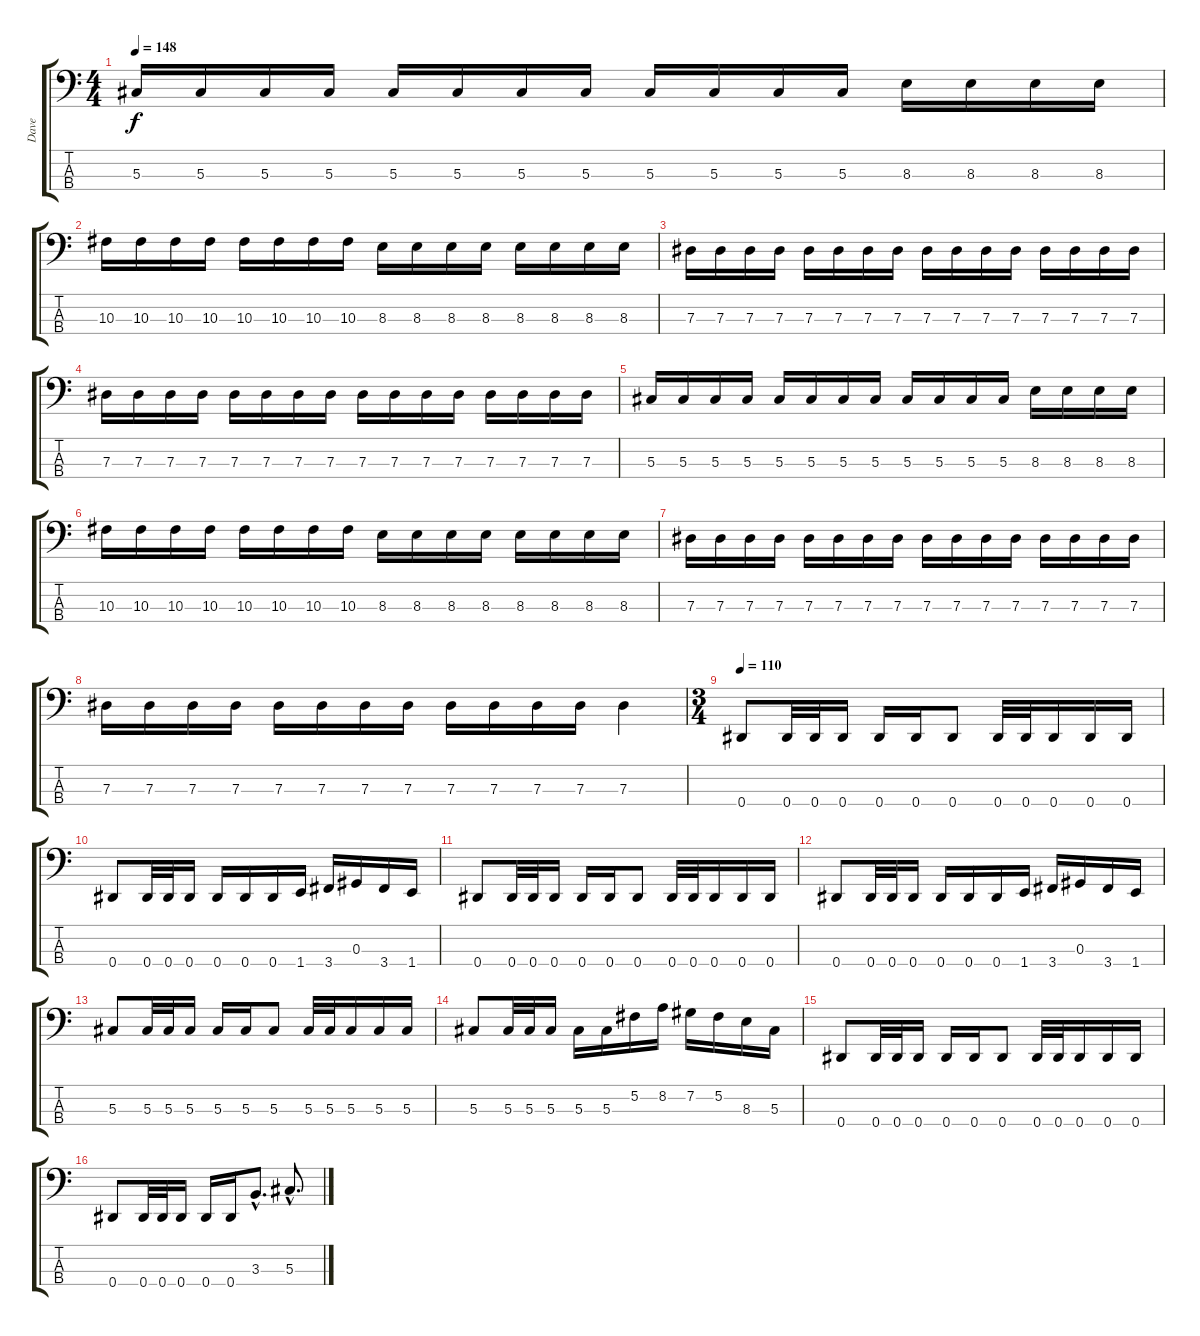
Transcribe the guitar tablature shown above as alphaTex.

\track ("Dave" "Dave") {instrument electricbasspick}
\staff {score tabs}
\tuning (Gb2 Db2 Ab1 Eb1) {hide}
\ts (4 4)
\tempo 148
\clef f4
\ks c
5.3.16{dy f} 5.3.16 5.3.16 5.3.16 5.3.16 5.3.16 5.3.16 5.3.16 5.3.16 5.3.16 5.3.16 5.3.16 8.3.16 8.3.16 8.3.16 8.3.16 |
10.3.16 10.3.16 10.3.16 10.3.16 10.3.16 10.3.16 10.3.16 10.3.16 8.3.16 8.3.16 8.3.16 8.3.16 8.3.16 8.3.16 8.3.16 8.3.16 |
7.3.16 7.3.16 7.3.16 7.3.16 7.3.16 7.3.16 7.3.16 7.3.16 7.3.16 7.3.16 7.3.16 7.3.16 7.3.16 7.3.16 7.3.16 7.3.16 |
7.3.16 7.3.16 7.3.16 7.3.16 7.3.16 7.3.16 7.3.16 7.3.16 7.3.16 7.3.16 7.3.16 7.3.16 7.3.16 7.3.16 7.3.16 7.3.16 |
5.3.16 5.3.16 5.3.16 5.3.16 5.3.16 5.3.16 5.3.16 5.3.16 5.3.16 5.3.16 5.3.16 5.3.16 8.3.16 8.3.16 8.3.16 8.3.16 |
10.3.16 10.3.16 10.3.16 10.3.16 10.3.16 10.3.16 10.3.16 10.3.16 8.3.16 8.3.16 8.3.16 8.3.16 8.3.16 8.3.16 8.3.16 8.3.16 |
7.3.16 7.3.16 7.3.16 7.3.16 7.3.16 7.3.16 7.3.16 7.3.16 7.3.16 7.3.16 7.3.16 7.3.16 7.3.16 7.3.16 7.3.16 7.3.16 |
7.3.16 7.3.16 7.3.16 7.3.16 7.3.16 7.3.16 7.3.16 7.3.16 7.3.16 7.3.16 7.3.16 7.3.16 7.3.4 |
\ts (3 4)
\tempo 110
0.4.8 0.4.32 0.4.32 0.4.16 0.4.16 0.4.16 0.4.8 0.4.32 0.4.32 0.4.16 0.4.16 0.4.16 |
0.4.8 0.4.32 0.4.32 0.4.16 0.4.16 0.4.16 0.4.16 1.4.16 3.4.16 0.3.16 3.4.16 1.4.16 |
0.4.8 0.4.32 0.4.32 0.4.16 0.4.16 0.4.16 0.4.8 0.4.32 0.4.32 0.4.16 0.4.16 0.4.16 |
0.4.8 0.4.32 0.4.32 0.4.16 0.4.16 0.4.16 0.4.16 1.4.16 3.4.16 0.3.16 3.4.16 1.4.16 |
5.3.8 5.3.32 5.3.32 5.3.16 5.3.16 5.3.16 5.3.8 5.3.32 5.3.32 5.3.16 5.3.16 5.3.16 |
5.3.8 5.3.32 5.3.32 5.3.16 5.3.16 5.3.16 5.2.16 8.2.16 7.2.16 5.2.16 8.3.16 5.3.16 |
0.4.8 0.4.32 0.4.32 0.4.16 0.4.16 0.4.16 0.4.8 0.4.32 0.4.32 0.4.16 0.4.16 0.4.16 |
0.4.8 0.4.32 0.4.32 0.4.16 0.4.16 0.4.16 3.3{hac}.8{d} 5.3{hac}.8{d}
